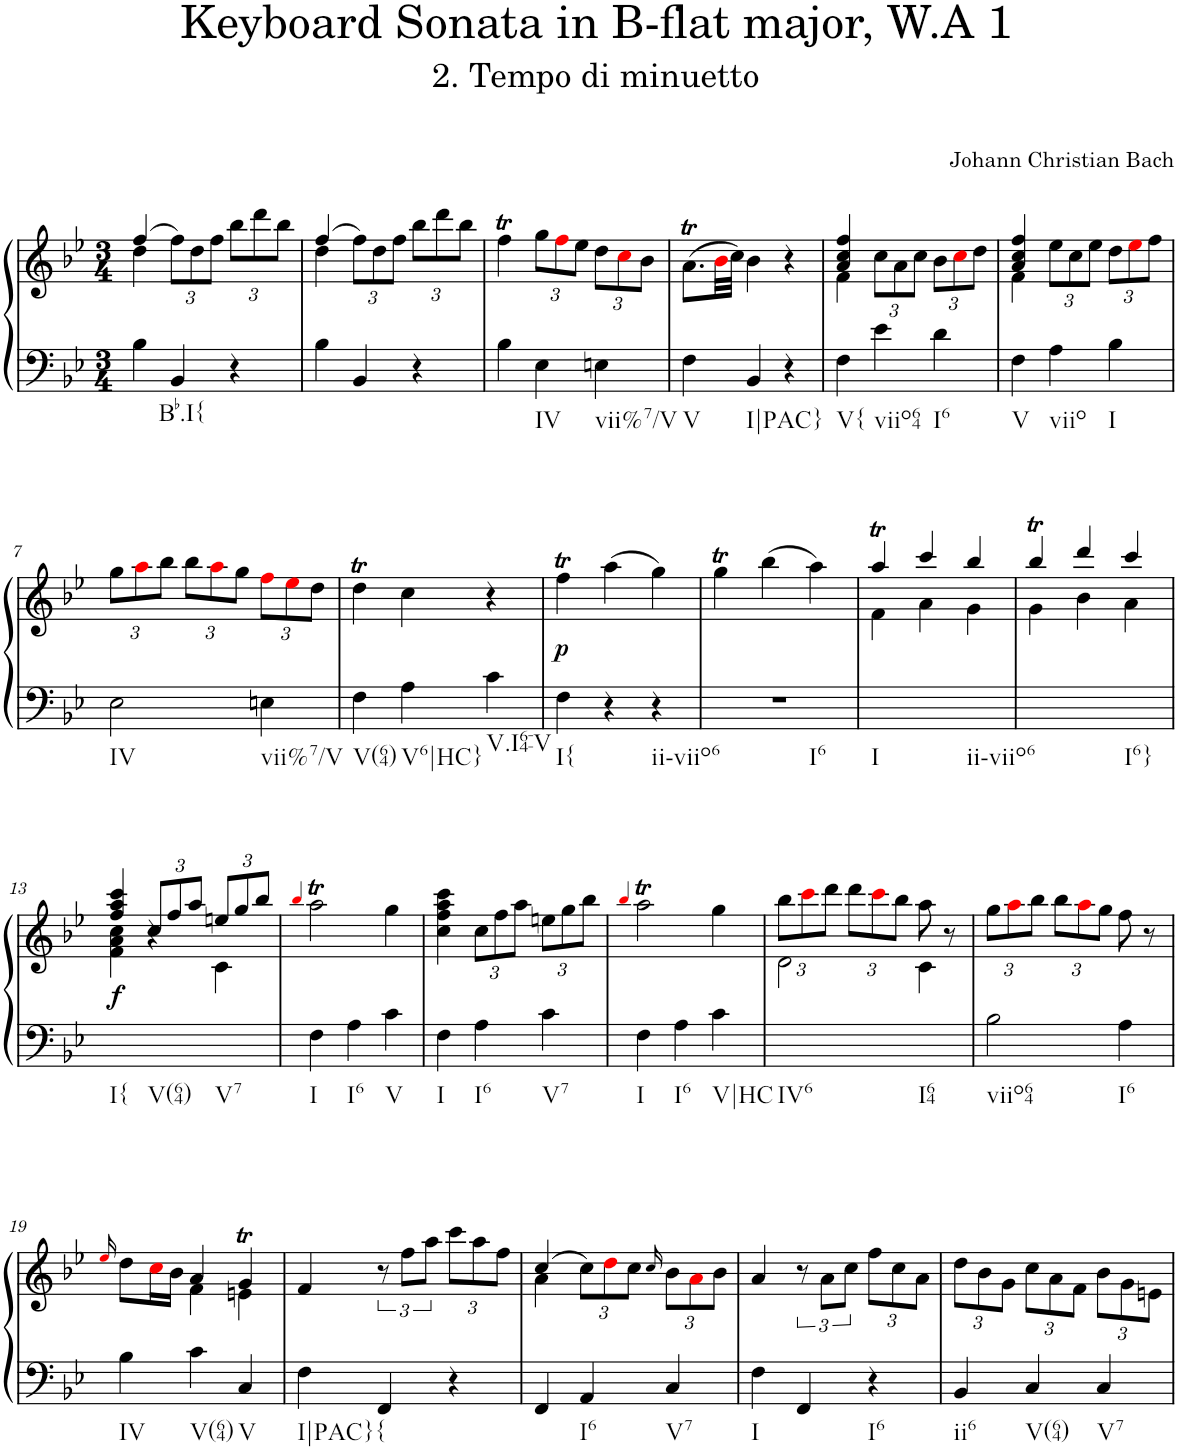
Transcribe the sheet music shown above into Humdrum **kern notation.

**kern	**kern	**dynam
*part1	*part1	*part1
*staff2	*staff1	*staff1/2
*I"Piano	*	*
*I'Pno.	*	*
*clefF4	*clefG2	*
*k[b-e-]	*k[b-e-]	*
*M3/4	*M3/4	*
=1	=1	=1
*	*^	*
!LO:TX:b:t=Bb.I{	!	!	!
4B-\	(4ff/	4dd\	.
*	*Xbrackettup	*	*
4BB-/	12ff\L)	2ryy	.
.	12dd\	.	.
.	12ff\J	.	.
4r	12bb-\L	.	.
.	12ddd\	.	.
.	12bb-\J	.	.
=2	=2	=2	=2
4B-\	(4ff/	4dd\	.
4BB-/	12ff\L)	2ryy	.
.	12dd\	.	.
.	12ff\J	.	.
4r	12bb-\L	.	.
.	12ddd\	.	.
.	12bb-\J	.	.
*	*v	*v	*
=3	=3	=3
4B-\	4ffT\	.
!LO:TX:b:t=IV	!	!
4E-\	12gg\L	.
.	12ffi\	.
.	12ee-\J	.
!LO:TX:b:t=vii%7/V	!	!
4En\	12dd\L	.
.	12cci\	.
.	12b-\J	.
=4	=4	=4
!LO:TX:b:t=V	!	!
4F\	(8.at\L	.
.	32b-i\LL	.
.	32cc\JJJ)	.
!LO:TX:b:t=I|PAC}	!	!
4BB-/	4b-\	.
4r	4r	.
=5	=5	=5
*	*^	*
!LO:TX:b:t=V{	!	!	!
4F\	4a/ 4cc/ 4ff/	4f\	.
!LO:TX:b:t=viio64	!	!	!
4e-\	12cc\L	2ryy	.
.	12a\	.	.
.	12cc\J	.	.
!LO:TX:b:t=I6	!	!	!
4d\	12b-\L	.	.
.	12cci\	.	.
.	12dd\J	.	.
=6	=6	=6	=6
!LO:TX:b:t=V	!	!	!
4F\	4a/ 4cc/ 4ff/	4f\	.
!LO:TX:b:t=viio	!	!	!
4A\	12ee-\L	2ryy	.
.	12cc\	.	.
.	12ee-\J	.	.
!LO:TX:b:t=I	!	!	!
4B-\	12dd\L	.	.
.	12ee-i\	.	.
.	12ff\J	.	.
*	*v	*v	*
!!LO:LB:g=z
=7	=7	=7
!LO:TX:b:t=IV	!	!
2E-\	12gg\L	.
.	12aai\	.
.	12bb-\J	.
.	12bb-\L	.
.	12aai\	.
.	12gg\J	.
!LO:TX:b:t=vii%7/V	!	!
4En\	12ffi\L	.
.	12ee-i\	.
.	12dd\J	.
=8	=8	=8
!LO:TX:b:t=V(64)	!	!
4F\	4ddt\	.
!LO:TX:b:t=V6|HC}	!	!
4A\	4cc\	.
!LO:TX:b:t=V.I64-V	!	!
4c\	4r	.
=9	=9	=9
!LO:TX:b:t=I{	!	!
!	!	!LO:DY:b
4F\	4ffT\	p
4r	(4aa\	.
!LO:TX:b:t=ii-viio6	!	!
4r	4gg\)	.
=10	=10	=10
!LO:TX:b:t=I6	!	!
2.r	4ggT\	.
.	(4bb-\	.
.	4aa\)	.
=11	=11	=11
*	*^	*
!LO:TX:b:t=I	!	!	!
2ryy	4aat/	4f\	.
.	4ccc/	4a\	.
!LO:TX:b:t=ii-viio6	!	!	!
4ryy	4bb-/	4g\	.
=12	=12	=12	=12
2ryy	4bb-T/	4g\	.
.	4ddd/	4b-\	.
!LO:TX:b:t=I6}	!	!	!
4ryy	4ccc/	4a\	.
!!LO:LB:g=z	!!
=13	=13	=13	=13
!LO:TX:b:t=I{	!	!	!
!	!	!	!LO:DY:a=2
4ryy	4ff/ 4aa/ 4ccc/	4f\ 4a\ 4cc\	f
!LO:TX:b:t=V(64)	!	!	!
4r	12cc/L	4ryy	.
.	12ff/	.	.
.	12aa/J	.	.
!LO:TX:b:t=V7	!	!	!
4ryy	12een/L	4c\	.
.	12gg/	.	.
.	12bb-/J	.	.
*	*v	*v	*
=14	=14	=14
.	4qbb-i/	.
!LO:TX:b:t=I	!	!
4F\	2aat\	.
!LO:TX:b:t=I6	!	!
4A\	.	.
!LO:TX:b:t=V	!	!
4c\	4gg\	.
=15	=15	=15
!LO:TX:b:t=I	!	!
4F\	4cc\ 4ff\ 4aa\ 4ccc\	.
!LO:TX:b:t=I6	!	!
4A\	12cc\L	.
.	12ff\	.
.	12aa\J	.
!LO:TX:b:t=V7	!	!
4c\	12een\L	.
.	12gg\	.
.	12bb-\J	.
=16	=16	=16
.	4qbb-i/	.
!LO:TX:b:t=I	!	!
4F\	2aat\	.
!LO:TX:b:t=I6	!	!
4A\	.	.
!LO:TX:b:t=V|HC	!	!
4c\	4gg\	.
=17	=17	=17
*	*^	*
!LO:TX:b:t=IV6	!	!	!
2ryy	12bb-\L	2d\	.
.	12ccci\	.	.
.	12ddd\J	.	.
.	12ddd\L	.	.
.	12ccci\	.	.
.	12bb-\J	.	.
!LO:TX:b:t=I64	!	!	!
4ryy	8aa\	4c\	.
.	8r	.	.
*	*v	*v	*
=18	=18	=18
!LO:TX:b:t=viio64	!	!
2B-\	12gg\L	.
.	12aai\	.
.	12bb-\J	.
.	12bb-\L	.
.	12aai\	.
.	12gg\J	.
!LO:TX:b:t=I6	!	!
4A\	8ff\	.
.	8r	.
!!LO:LB:g=z
=19	=19	=19
.	16qee-i/	.
*	*^	*
!LO:TX:b:t=IV	!	!	!
4B-\	8dd\L	4ryy	.
.	16cci\L	.	.
.	16b-\JJ	.	.
!LO:TX:b:t=V(64)	!	!	!
4c\	4a/	4f\	.
!LO:TX:b:t=V	!	!	!
4C/	4gT/	4en\	.
=20	=20	=20	=20
!LO:TX:b:t=I|PAC}	!	!	!
*	*v	*v	*
4F\	4f/	.
*	*brackettup	*
!LO:TX:b:t={	!	!
4FF/	12r	.
.	12ff\L	.
.	12aa\J	.
*	*Xbrackettup	*
4r	12ccc\L	.
.	12aa\	.
.	12ff\J	.
=21	=21	=21
*	*^	*
4FF/	(4cc/	4a\	.
!LO:TX:b:t=I6	!	!	!
4AA/	12cc\L)	2ryy	.
.	12ddi\	.	.
.	12cc\J	.	.
.	16qcc/	.	.
!LO:TX:b:t=V7	!	!	!
4C/	12b-\L	.	.
.	12ai\	.	.
.	12b-\J	.	.
*	*v	*v	*
=22	=22	=22
!LO:TX:b:t=I	!	!
4F\	4a/	.
*	*brackettup	*
4FF/	12r	.
.	12a\L	.
.	12cc\J	.
*	*Xbrackettup	*
!LO:TX:b:t=I6	!	!
4r	12ff\L	.
.	12cc\	.
.	12a\J	.
=23	=23	=23
!LO:TX:b:t=ii6	!	!
4BB-/	12dd\L	.
.	12b-\	.
.	12g\J	.
!LO:TX:b:t=V(64)	!	!
4C/	12cc\L	.
.	12a\	.
.	12f\J	.
!LO:TX:b:t=V7	!	!
4C/	12b-\L	.
.	12g\	.
.	12en\J	.
=	=	=
*-	*-	*-
